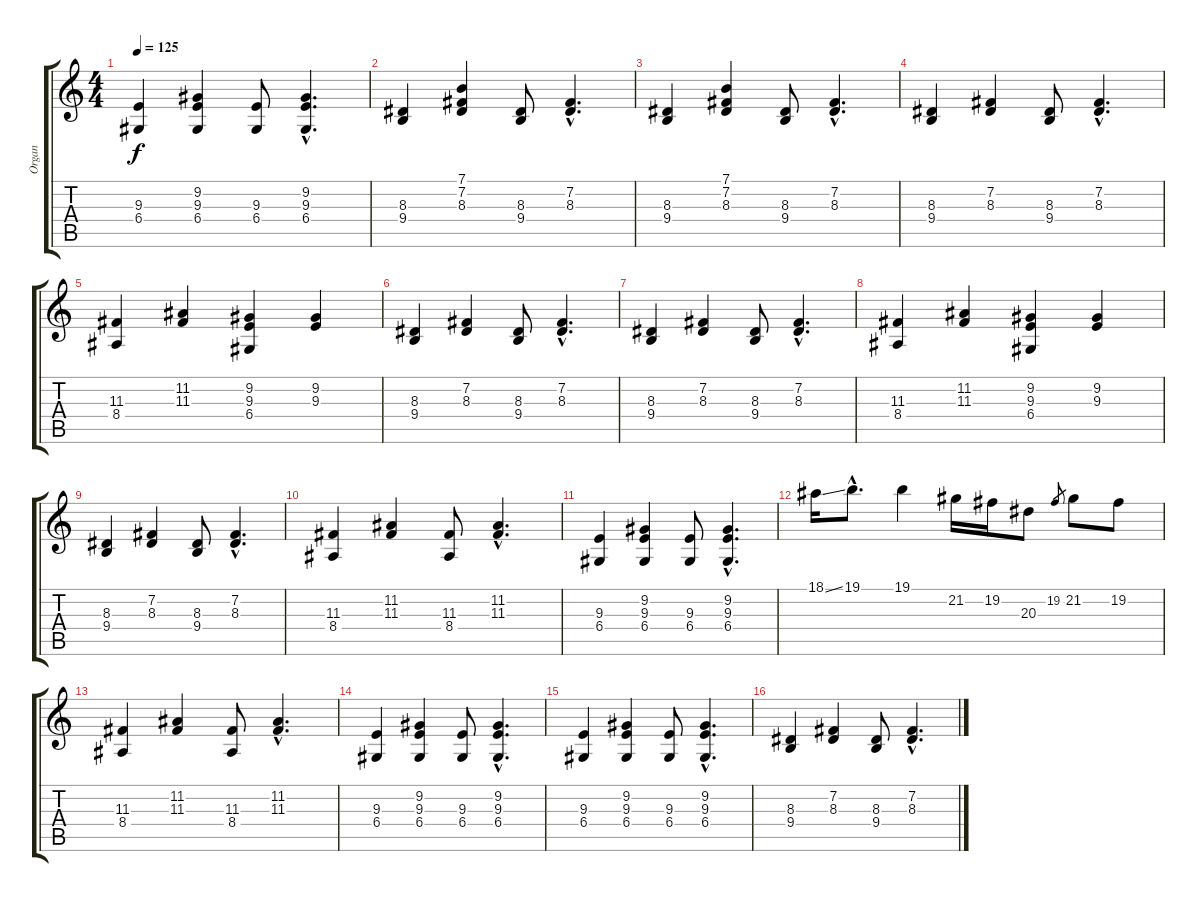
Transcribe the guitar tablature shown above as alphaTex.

\track ("Organ" "Organ") {instrument reedorgan}
\staff {score tabs}
\tuning (E4 B3 G3 D3 A2 E2) {hide}
\ts (4 4)
\tempo 125
\clef g2
\ks c
(9.3 6.4).4{dy f} (9.2 9.3 6.4).4 (9.3 6.4).8 (9.2{hac} 9.3{hac} 6.4{hac}).4{d} |
(8.3 9.4).4 (7.1 7.2 8.3).4 (8.3 9.4).8 (7.2{hac} 8.3{hac}).4{d} |
(8.3 9.4).4 (7.1 7.2 8.3).4 (8.3 9.4).8 (7.2{hac} 8.3{hac}).4{d} |
(8.3 9.4).4 (7.2 8.3).4 (8.3 9.4).8 (7.2{hac} 8.3{hac}).4{d} |
(11.3 8.4).4 (11.2 11.3).4 (9.2 9.3 6.4).4 (9.2 9.3).4 |
(8.3 9.4).4 (7.2 8.3).4 (8.3 9.4).8 (7.2{hac} 8.3{hac}).4{d} |
(8.3 9.4).4 (7.2 8.3).4 (8.3 9.4).8 (7.2{hac} 8.3{hac}).4{d} |
(11.3 8.4).4 (11.2 11.3).4 (9.2 9.3 6.4).4 (9.2 9.3).4 |
(8.3 9.4).4 (7.2 8.3).4 (8.3 9.4).8 (7.2{hac} 8.3{hac}).4{d} |
(11.3 8.4).4 (11.2 11.3).4 (11.3 8.4).8 (11.2{hac} 11.3{hac}).4{d} |
(9.3 6.4).4 (9.2 9.3 6.4).4 (9.3 6.4).8 (9.2{hac} 9.3{hac} 6.4{hac}).4{d} |
18.1{ss}.16 19.1{hac}.8{d} 19.1.4 21.2.16 19.2.16 20.3.8 19.2.8{gr} 21.2.8 19.2.8 |
(11.3 8.4).4 (11.2 11.3).4 (11.3 8.4).8 (11.2{hac} 11.3{hac}).4{d} |
(9.3 6.4).4 (9.2 9.3 6.4).4 (9.3 6.4).8 (9.2{hac} 9.3{hac} 6.4{hac}).4{d} |
(9.3 6.4).4 (9.2 9.3 6.4).4 (9.3 6.4).8 (9.2{hac} 9.3{hac} 6.4{hac}).4{d} |
(8.3 9.4).4 (7.2 8.3).4 (8.3 9.4).8 (7.2{hac} 8.3{hac}).4{d}
